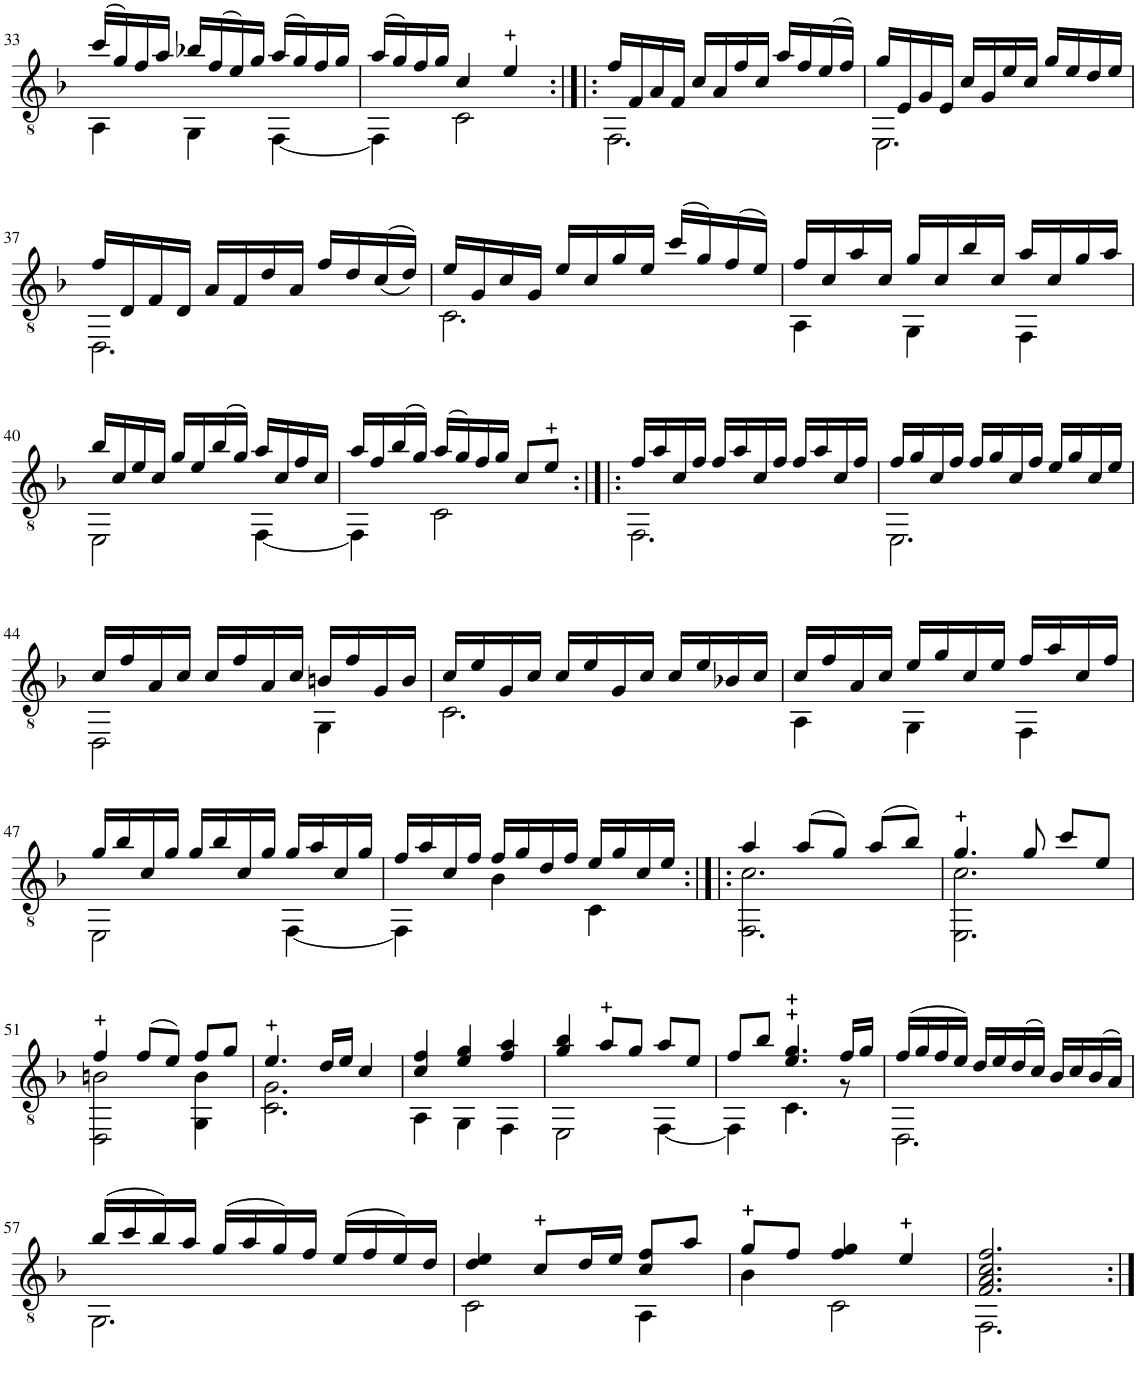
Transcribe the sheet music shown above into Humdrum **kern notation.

**kern
*part1
*staff1
*I"Loutna
*I'Lout.
!!LO:PB:g=z
*clefGv2
*k[b-]
*M3/4
=33
*^
(16cc/LL	4AA\
16g/)	.
16f/	.
16a/JJ	.
16b-X/LL	4GG\
(16f/	.
16e/)	.
16g/JJ	.
(16a/LL	[4FF\
16g/)	.
16f/	.
16g/JJ	.
=34	=34
(16a/LL	4FF\]
16g/)	.
16f/	.
16g/JJ	.
4c/	2C\
4e/	.
=35:|!|:	=35:|!|:
16f/LL	2.FF\
16F/	.
16A/	.
16F/JJ	.
16c/LL	.
16A/	.
16f/	.
16c/JJ	.
16a/LL	.
16f/	.
(16e/	.
16f/JJ)	.
=36	=36
16g/LL	2.EE\
16E/	.
16G/	.
16E/JJ	.
16c/LL	.
16G/	.
16e/	.
16c/JJ	.
16g/LL	.
16e/	.
16d/	.
16e/JJ	.
!!LO:LB:g=z	!!
=37	=37
16f/LL	2.DD\
16D/	.
16F/	.
16D/JJ	.
16A/LL	.
16F/	.
16d/	.
16A/JJ	.
16f/LL	.
16d/	.
(<(16c/	.
16d/JJ))	.
=38	=38
16e/LL	2.C\
16G/	.
16c/	.
16G/JJ	.
16e/LL	.
16c/	.
16g/	.
16e/JJ	.
(16cc/LL	.
16g/)	.
(16f/	.
16e/JJ)	.
=39	=39
16f/LL	4AA\
16c/	.
16a/	.
16c/JJ	.
16g/LL	4GG\
16c/	.
16b-/	.
16c/JJ	.
16a/LL	4FF\
16c/	.
16g/	.
16a/JJ	.
!!LO:LB:g=z	!!
=40	=40
16b-/LL	2EE\
16c/	.
16e/	.
16c/JJ	.
16g/LL	.
16e/	.
(16b-/	.
16g/JJ)	.
16a/LL	[4FF\
16c/	.
16f/	.
16c/JJ	.
=41	=41
16a/LL	4FF\]
16f/	.
(16b-/	.
16g/JJ)	.
(16a/LL	2C\
16g/)	.
16f/	.
16g/JJ	.
8c/L	.
8e/J	.
=42:|!|:	=42:|!|:
16f/LL	2.FF\
16a/	.
16c/	.
16f/JJ	.
16f/LL	.
16a/	.
16c/	.
16f/JJ	.
16f/LL	.
16a/	.
16c/	.
16f/JJ	.
=43	=43
16f/LL	2.EE\
16g/	.
16c/	.
16f/JJ	.
16f/LL	.
16g/	.
16c/	.
16f/JJ	.
16e/LL	.
16g/	.
16c/	.
16e/JJ	.
!!LO:LB:g=z	!!
=44	=44
16c/LL	2DD\
16f/	.
16A/	.
16c/JJ	.
16c/LL	.
16f/	.
16A/	.
16c/JJ	.
16Bn/LL	4GG\
16f/	.
16G/	.
16B/JJ	.
=45	=45
16c/LL	2.C\
16e/	.
16G/	.
16c/JJ	.
16c/LL	.
16e/	.
16G/	.
16c/JJ	.
16c/LL	.
16e/	.
16B-X/	.
16c/JJ	.
=46	=46
16c/LL	4AA\
16f/	.
16A/	.
16c/JJ	.
16e/LL	4GG\
16g/	.
16c/	.
16e/JJ	.
16f/LL	4FF\
16a/	.
16c/	.
16f/JJ	.
!!LO:LB:g=z	!!
=47	=47
16g/LL	2EE\
16b-/	.
16c/	.
16g/JJ	.
16g/LL	.
16b-/	.
16c/	.
16g/JJ	.
16g/LL	[4FF\
16a/	.
16c/	.
16g/JJ	.
=48	=48
16f/LL	4FF\]
16a/	.
16c/	.
16f/JJ	.
16f/LL	4B-\
16g/	.
16d/	.
16f/JJ	.
16e/LL	4C\
16g/	.
16c/	.
16e/JJ	.
=49:|!|:	=49:|!|:
4a/	2.FF\ 2.c\
(8a/L	.
8g/J)	.
(8a/L	.
8b-/J)	.
=50	=50
4.g/	2.EE\ 2.c\
8g/	.
8cc/L	.
8e/J	.
!!LO:LB:g=z	!!
=51	=51
4f/	2DD\ 2Bn\
(8f/L	.
8e/J)	.
8f/L	4GG\ 4B\
8g/J	.
=52	=52
4.e/	2.C\ 2.G\
16d/LL	.
16e/JJ	.
4c/	.
=53	=53
4c/ 4f/	4AA\
4e/ 4g/	4GG\
4f/ 4a/	4FF\
=54	=54
4g/ 4b-/	2EE\
8a/L	.
8g/J	.
8a/L	[4FF\
8e/J	.
=55	=55
8f/L	4FF\]
8b-/J	.
4.e/ 4.g/	4.C\
16f/LL	8r
16g/JJ	.
=56	=56
(16f/LL	2.DD\
16g/	.
16f/	.
16e/JJ)	.
16d/LL	.
16e/	.
(16d/	.
16c/JJ)	.
16B-/LL	.
16c/	.
(16B-/	.
16A/JJ)	.
!!LO:LB:g=z	!!
=57	=57
(16b-/LL	2.GG\
16cc/	.
16b-/)	.
16a/JJ	.
(16g/LL	.
16a/	.
16g/)	.
16f/JJ	.
(16e/LL	.
16f/	.
16e/)	.
16d/JJ	.
=58	=58
4d/ 4e/	2C\
8c/L	.
16d/L	.
16e/JJ	.
8c/ 8f/L	4AA\
8a/J	.
=59	=59
8g/L	4B-\
8f/J	.
4f/ 4g/	2C\
4e/	.
=60	=60
2.F/ 2.A/ 2.c/ 2.f/	2.FF\
*v	*v
=:|!
*-
